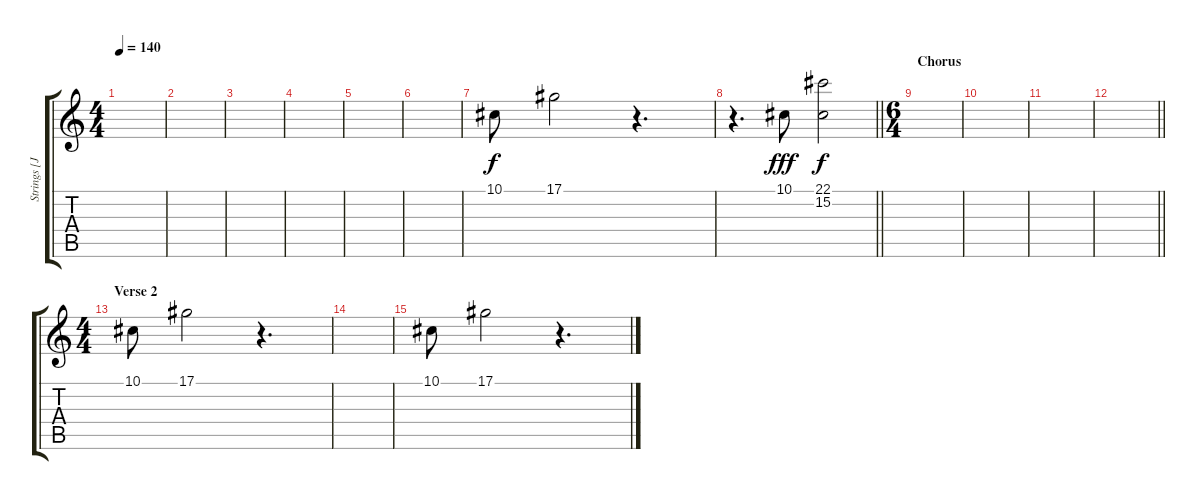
\track ("Strings [Joe Hahn]" "Strings [J") {instrument stringensemble1}
\staff {score tabs}
\tuning (Eb4 Bb3 Gb3 Db3 Ab2 Db2) {hide}
\ts (4 4)
\tempo 140
\clef g2
\ks c
|
|
|
|
|
|
10.1.8 17.1.2 r.4{d} |
\barLineRight lightlight
r.4{d} 10.1.8{dy fff} (22.1 15.2).2{dy f} |
\ts (6 4)
\section ("" "Chorus")
|
|
|
\barLineRight lightlight
|
\ts (4 4)
\section ("" "Verse 2")
10.1.8 17.1.2 r.4{d} |
|
10.1.8 17.1.2 r.4{d}
